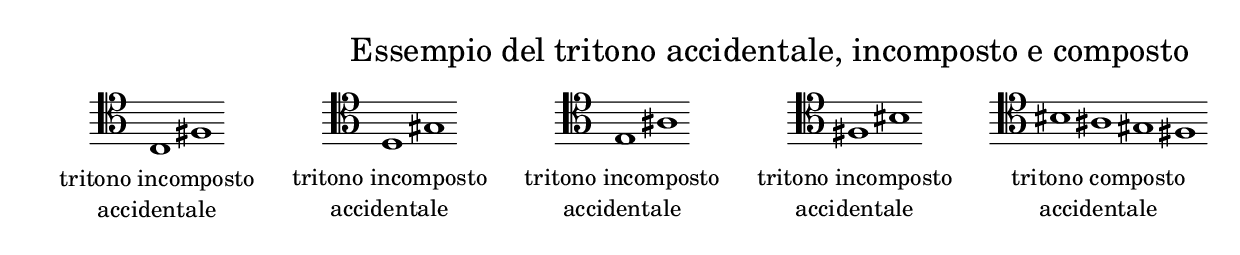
\version "2.22.2"

% Auto generated file

\header {
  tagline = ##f
}

dot = {
   \once \override Script.add-stem-support = ##f
   \once \override Script.toward-stem-shift = 0
   \once \override Script.skyline-horizontal-padding = 0
   \once \override Script.direction = 1
   \once \override Script.font-size = 1
}

\markup {
  \center-column {
    \line {
      \center-align
      \fontsize#3 { \concat { \normal-text "Essempio del tritono accidentale, incomposto e composto"} }
    }
    \null
    \line {
      \center-column {

        \line {
          \score {
            <<
              \new Staff \with { instrumentName = ""} {
                \override Staff.TimeSignature.stencil = ##f
                \override Staff.NoteHead.style = #'baroque
                \accidentalStyle Score.forget
                \cadenzaOn
                \clef "tenor"
                \key c #`((0 . ,NATURAL) (1 . ,NATURAL) (2 . ,NATURAL)
                          (3 . ,NATURAL) (4 . ,NATURAL) (5 . ,NATURAL)
                          (6 . ,NATURAL))  c1  fis1 
                \cadenzaOff
              }
            >>
            \layout {
              \context {
                \Score
                \override SpacingSpanner.common-shortest-duration = #(ly:make-moment 1)
              }
            }
          }
        }
        \null
        \line {
          \left-align {  \normal-text "tritono incomposto" }
        }
        \line {
          \left-align {  \normal-text "accidentale" }
        }

      }
      \hspace #3 
      \center-column {

        \line {
          \score {
            <<
              \new Staff \with { instrumentName = ""} {
                \override Staff.TimeSignature.stencil = ##f
                \override Staff.NoteHead.style = #'baroque
                \accidentalStyle Score.forget
                \cadenzaOn
                \clef "tenor"
                \key c #`((0 . ,NATURAL) (1 . ,NATURAL) (2 . ,NATURAL)
                          (3 . ,NATURAL) (4 . ,NATURAL) (5 . ,NATURAL)
                          (6 . ,NATURAL))  d1  gis1 
                \cadenzaOff
              }
            >>
            \layout {
              \context {
                \Score
                \override SpacingSpanner.common-shortest-duration = #(ly:make-moment 1)
              }
            }
          }
        }
        \null
        \line {
          \left-align {  \normal-text "tritono incomposto" }
        }
        \line {
          \left-align {  \normal-text "accidentale" }
        }

      }
      \hspace #3 
      \center-column {

        \line {
          \score {
            <<
              \new Staff \with { instrumentName = ""} {
                \override Staff.TimeSignature.stencil = ##f
                \override Staff.NoteHead.style = #'baroque
                \accidentalStyle Score.forget
                \cadenzaOn
                \clef "tenor"
                \key c #`((0 . ,NATURAL) (1 . ,NATURAL) (2 . ,NATURAL)
                          (3 . ,NATURAL) (4 . ,NATURAL) (5 . ,NATURAL)
                          (6 . ,NATURAL))  e1  ais1 
                \cadenzaOff
              }
            >>
            \layout {
              \context {
                \Score
                \override SpacingSpanner.common-shortest-duration = #(ly:make-moment 1)
              }
            }
          }
        }
        \null
        \line {
          \left-align {  \normal-text "tritono incomposto" }
        }
        \line {
          \left-align {  \normal-text "accidentale" }
        }

      }
      \hspace #3 
      \center-column {

        \line {
          \score {
            <<
              \new Staff \with { instrumentName = ""} {
                \override Staff.TimeSignature.stencil = ##f
                \override Staff.NoteHead.style = #'baroque
                \accidentalStyle Score.forget
                \cadenzaOn
                \clef "tenor"
                \key c #`((0 . ,NATURAL) (1 . ,NATURAL) (2 . ,NATURAL)
                          (3 . ,NATURAL) (4 . ,NATURAL) (5 . ,NATURAL)
                          (6 . ,NATURAL))  fis1  bis1 
                \cadenzaOff
              }
            >>
            \layout {
              \context {
                \Score
                \override SpacingSpanner.common-shortest-duration = #(ly:make-moment 1)
              }
            }
          }
        }
        \null
        \line {
          \left-align {  \normal-text "tritono incomposto" }
        }
        \line {
          \left-align {  \normal-text "accidentale" }
        }

      }
      \hspace #3 
      \center-column {

        \line {
          \score {
            <<
              \new Staff \with { instrumentName = ""} {
                \override Staff.TimeSignature.stencil = ##f
                \override Staff.NoteHead.style = #'baroque
                \accidentalStyle Score.forget
                \cadenzaOn
                \clef "tenor"
                \key c #`((0 . ,NATURAL) (1 . ,NATURAL) (2 . ,NATURAL)
                          (3 . ,NATURAL) (4 . ,NATURAL) (5 . ,NATURAL)
                          (6 . ,NATURAL))  bis1  ais1  gis1  fis1 
                \cadenzaOff
              }
            >>
            \layout {
              \context {
                \Score
                \override SpacingSpanner.common-shortest-duration = #(ly:make-moment 1)
              }
            }
          }
        }
        \null
        \line {
          \left-align {  \normal-text "tritono composto" }
        }
        \line {
          \left-align {  \normal-text "accidentale" }
        }

      }
      \hspace #3 
      \center-column {

        \line {
          \score {
            <<
              \new Staff \with { instrumentName = ""} {
                \override Staff.TimeSignature.stencil = ##f
                \override Staff.NoteHead.style = #'baroque
                \accidentalStyle Score.forget
                \cadenzaOn
                \clef "tenor"
                \key c #`((0 . ,NATURAL) (1 . ,NATURAL) (2 . ,NATURAL)
                          (3 . ,NATURAL) (4 . ,NATURAL) (5 . ,NATURAL)
                          (6 . ,NATURAL))  ges1  as1  bes1  c'1 
                \cadenzaOff
              }
            >>
            \layout {
              \context {
                \Score
                \override SpacingSpanner.common-shortest-duration = #(ly:make-moment 1)
              }
            }
          }
        }
        \null
        \line {
          \left-align {  \normal-text "tritono composto" }
        }
        \line {
          \left-align {  \normal-text "accidentale" }
        }

      }
      \hspace #3 

    }
  }
}